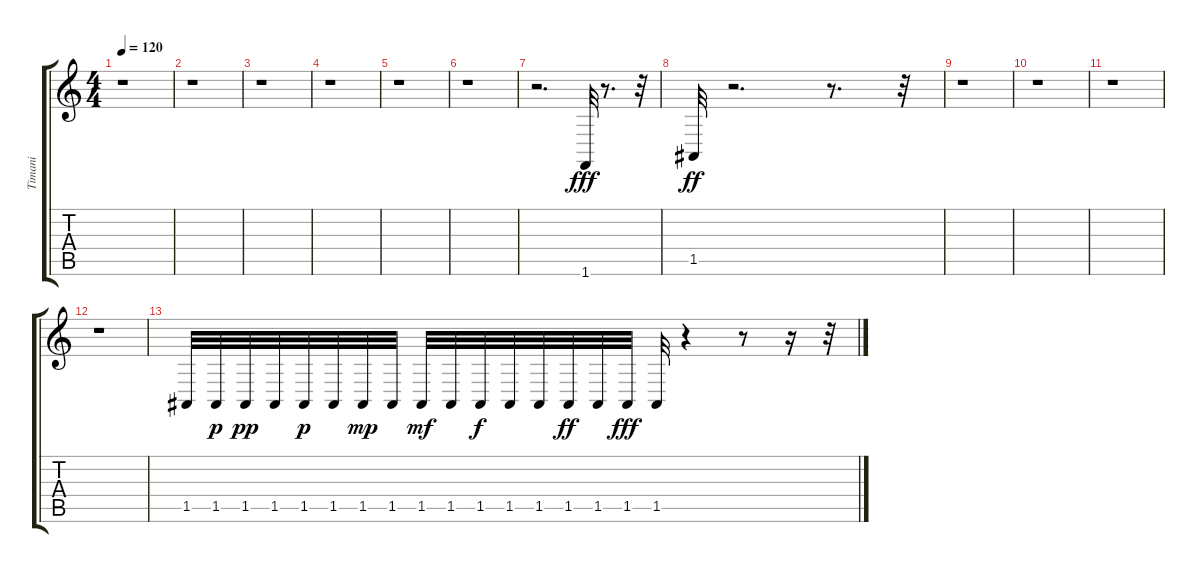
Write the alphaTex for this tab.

\track ("Timani" "Timani") {instrument timpani}
\staff {score tabs}
\tuning (E4 B3 G3 D3 A2 E2) {hide}
\ts (4 4)
\tempo 120
\clef g2
\ks c
r.1{dy fff} |
r.1 |
r.1 |
r.1 |
r.1 |
r.1 |
r.2{d} 1.6.32 r.8{d} r.32 |
1.5.32{dy ff} r.2{d} r.8{d} r.32 |
r.1 |
r.1 |
r.1 |
r.1 |
1.5.32 1.5.32{dy p} 1.5.32{dy pp} 1.5.32 1.5.32{dy p} 1.5.32 1.5.32{dy mp} 1.5.32 1.5.32{dy mf} 1.5.32 1.5.32{dy f} 1.5.32 1.5.32 1.5.32{dy ff} 1.5.32 1.5.32{dy fff} 1.5.32 r.4 r.8 r.16 r.32
